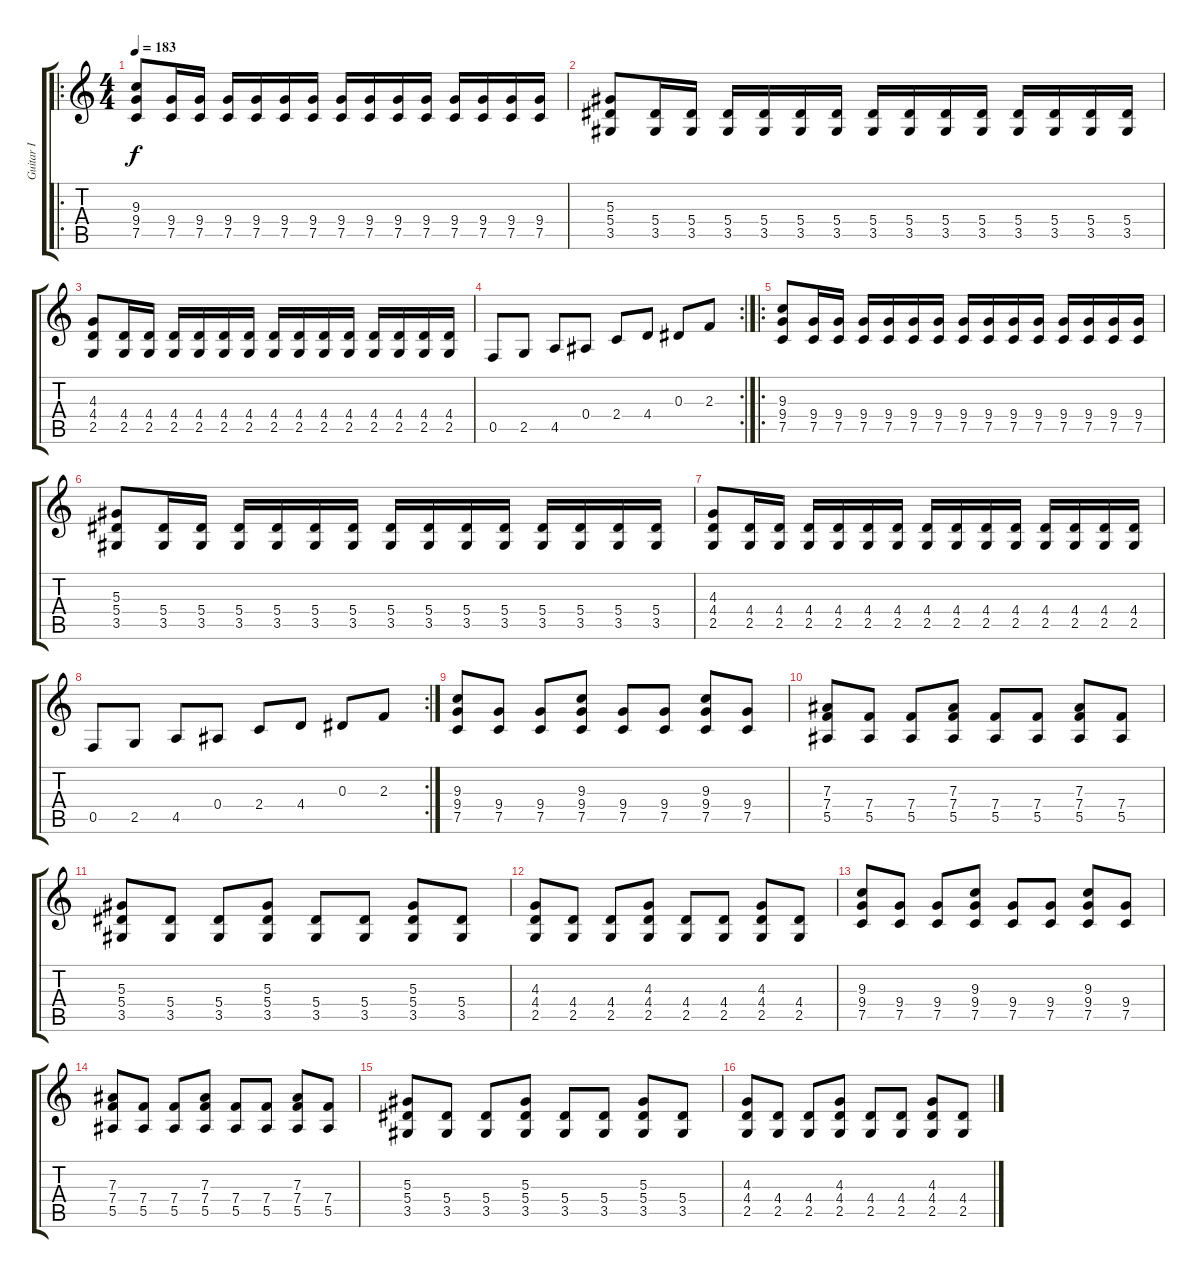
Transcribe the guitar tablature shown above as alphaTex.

\track ("Guitar I" "Guitar I") {instrument distortionguitar}
\staff {score tabs}
\tuning (C4 G3 Eb3 Bb2 F2 C2) {hide}
\ro
\ts (4 4)
\tempo 183
\clef g2
\ks c
(9.3 9.4 7.5).8{dy f} (9.4 7.5).16 (9.4 7.5).16 (9.4 7.5).16 (9.4 7.5).16 (9.4 7.5).16 (9.4 7.5).16 (9.4 7.5).16 (9.4 7.5).16 (9.4 7.5).16 (9.4 7.5).16 (9.4 7.5).16 (9.4 7.5).16 (9.4 7.5).16 (9.4 7.5).16 |
(5.3 5.4 3.5).8 (5.4 3.5).16 (5.4 3.5).16 (5.4 3.5).16 (5.4 3.5).16 (5.4 3.5).16 (5.4 3.5).16 (5.4 3.5).16 (5.4 3.5).16 (5.4 3.5).16 (5.4 3.5).16 (5.4 3.5).16 (5.4 3.5).16 (5.4 3.5).16 (5.4 3.5).16 |
(4.3 4.4 2.5).8 (4.4 2.5).16 (4.4 2.5).16 (4.4 2.5).16 (4.4 2.5).16 (4.4 2.5).16 (4.4 2.5).16 (4.4 2.5).16 (4.4 2.5).16 (4.4 2.5).16 (4.4 2.5).16 (4.4 2.5).16 (4.4 2.5).16 (4.4 2.5).16 (4.4 2.5).16 |
\rc 2
0.5.8 2.5.8 4.5.8 0.4.8 2.4.8 4.4.8 0.3.8 2.3.8 |
\ro
(9.3 9.4 7.5).8 (9.4 7.5).16 (9.4 7.5).16 (9.4 7.5).16 (9.4 7.5).16 (9.4 7.5).16 (9.4 7.5).16 (9.4 7.5).16 (9.4 7.5).16 (9.4 7.5).16 (9.4 7.5).16 (9.4 7.5).16 (9.4 7.5).16 (9.4 7.5).16 (9.4 7.5).16 |
(5.3 5.4 3.5).8 (5.4 3.5).16 (5.4 3.5).16 (5.4 3.5).16 (5.4 3.5).16 (5.4 3.5).16 (5.4 3.5).16 (5.4 3.5).16 (5.4 3.5).16 (5.4 3.5).16 (5.4 3.5).16 (5.4 3.5).16 (5.4 3.5).16 (5.4 3.5).16 (5.4 3.5).16 |
(4.3 4.4 2.5).8 (4.4 2.5).16 (4.4 2.5).16 (4.4 2.5).16 (4.4 2.5).16 (4.4 2.5).16 (4.4 2.5).16 (4.4 2.5).16 (4.4 2.5).16 (4.4 2.5).16 (4.4 2.5).16 (4.4 2.5).16 (4.4 2.5).16 (4.4 2.5).16 (4.4 2.5).16 |
\rc 2
0.5.8 2.5.8 4.5.8 0.4.8 2.4.8 4.4.8 0.3.8 2.3.8 |
(9.3 9.4 7.5).8 (9.4 7.5).8 (9.4 7.5).8 (9.3 9.4 7.5).8 (9.4 7.5).8 (9.4 7.5).8 (9.3 9.4 7.5).8 (9.4 7.5).8 |
(7.3 7.4 5.5).8 (7.4 5.5).8 (7.4 5.5).8 (7.3 7.4 5.5).8 (7.4 5.5).8 (7.4 5.5).8 (7.3 7.4 5.5).8 (7.4 5.5).8 |
(5.3 5.4 3.5).8 (5.4 3.5).8 (5.4 3.5).8 (5.3 5.4 3.5).8 (5.4 3.5).8 (5.4 3.5).8 (5.3 5.4 3.5).8 (5.4 3.5).8 |
(4.3 4.4 2.5).8 (4.4 2.5).8 (4.4 2.5).8 (4.3 4.4 2.5).8 (4.4 2.5).8 (4.4 2.5).8 (4.3 4.4 2.5).8 (4.4 2.5).8 |
(9.3 9.4 7.5).8 (9.4 7.5).8 (9.4 7.5).8 (9.3 9.4 7.5).8 (9.4 7.5).8 (9.4 7.5).8 (9.3 9.4 7.5).8 (9.4 7.5).8 |
(7.3 7.4 5.5).8 (7.4 5.5).8 (7.4 5.5).8 (7.3 7.4 5.5).8 (7.4 5.5).8 (7.4 5.5).8 (7.3 7.4 5.5).8 (7.4 5.5).8 |
(5.3 5.4 3.5).8 (5.4 3.5).8 (5.4 3.5).8 (5.3 5.4 3.5).8 (5.4 3.5).8 (5.4 3.5).8 (5.3 5.4 3.5).8 (5.4 3.5).8 |
(4.3 4.4 2.5).8 (4.4 2.5).8 (4.4 2.5).8 (4.3 4.4 2.5).8 (4.4 2.5).8 (4.4 2.5).8 (4.3 4.4 2.5).8 (4.4 2.5).8
